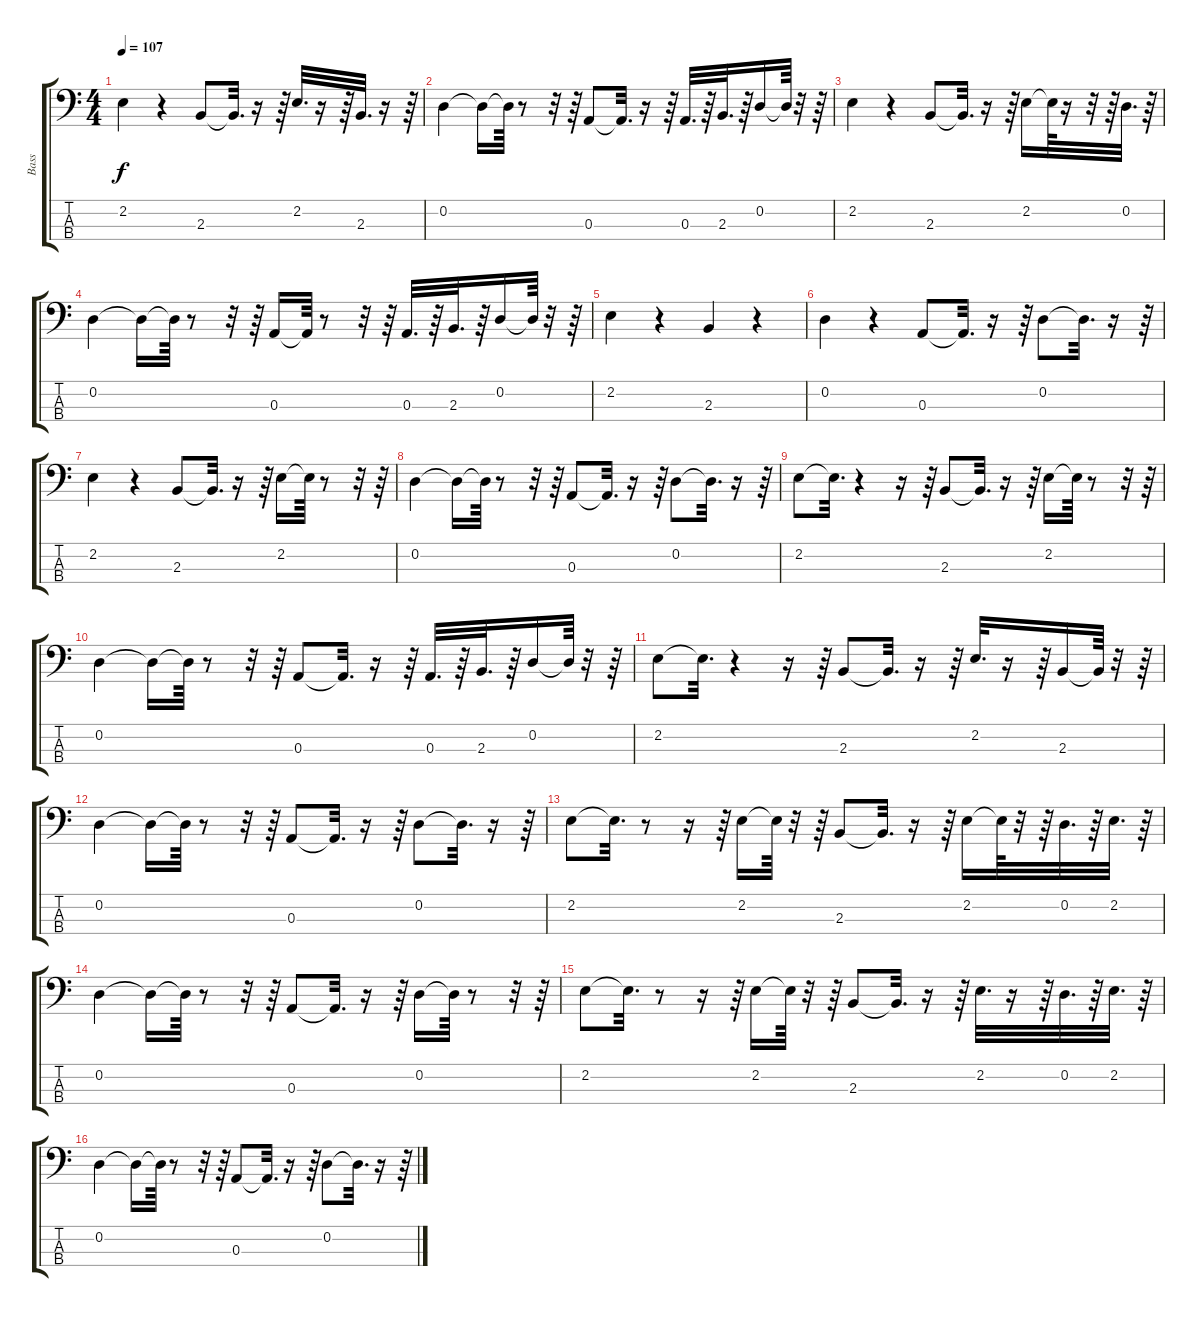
\track ("Bass" "Bass") {instrument electricbassfinger}
\staff {score tabs}
\tuning (G2 D2 A1 E1) {hide}
\ts (4 4)
\tempo 107
\clef f4
\ks c
2.2.4{dy f} r.4 2.3.8 2.3{t}.32{d} r.16 r.64 2.2.32{d} r.16 r.64 2.3.32{d} r.16 r.64 |
0.2.4 0.2{t}.16 0.2{t}.64 r.8 r.32 r.64 0.3.8 0.3{t}.32{d} r.16 r.64 0.3.32{d} r.64 2.3.32{d} r.64 0.2.16 0.2{t}.64 r.32 r.64 |
2.2.4 r.4 2.3.8 2.3{t}.32{d} r.16 r.64 2.2.16 2.2{t}.64 r.16 r.32 r.64 0.2.32{d} r.64 |
0.2.4 0.2{t}.16 0.2{t}.64 r.8 r.32 r.64 0.3.16 0.3{t}.64 r.8 r.32 r.64 0.3.32{d} r.64 2.3.32{d} r.64 0.2.16 0.2{t}.64 r.32 r.64 |
2.2.4 r.4 2.3.4 r.4 |
0.2.4 r.4 0.3.8 0.3{t}.32{d} r.16 r.64 0.2.8 0.2{t}.32{d} r.16 r.64 |
2.2.4 r.4 2.3.8 2.3{t}.32{d} r.16 r.64 2.2.16 2.2{t}.64 r.8 r.32 r.64 |
0.2.4 0.2{t}.16 0.2{t}.64 r.8 r.32 r.64 0.3.8 0.3{t}.32{d} r.16 r.64 0.2.8 0.2{t}.32{d} r.16 r.64 |
2.2.8 2.2{t}.32{d} r.4 r.16 r.64 2.3.8 2.3{t}.32{d} r.16 r.64 2.2.16 2.2{t}.64 r.8 r.32 r.64 |
0.2.4 0.2{t}.16 0.2{t}.64 r.8 r.32 r.64 0.3.8 0.3{t}.32{d} r.16 r.64 0.3.32{d} r.64 2.3.32{d} r.64 0.2.16 0.2{t}.64 r.32 r.64 |
2.2.8 2.2{t}.32{d} r.4 r.16 r.64 2.3.8 2.3{t}.32{d} r.16 r.64 2.2.32{d} r.16 r.64 2.3.16 2.3{t}.64 r.32 r.64 |
0.2.4 0.2{t}.16 0.2{t}.64 r.8 r.32 r.64 0.3.8 0.3{t}.32{d} r.16 r.64 0.2.8 0.2{t}.32{d} r.16 r.64 |
2.2.8 2.2{t}.32{d} r.8 r.16 r.64 2.2.16 2.2{t}.64 r.32 r.64 2.3.8 2.3{t}.32{d} r.16 r.64 2.2.16 2.2{t}.64 r.32 r.64 0.2.32{d} r.64 2.2.32{d} r.64 |
0.2.4 0.2{t}.16 0.2{t}.64 r.8 r.32 r.64 0.3.8 0.3{t}.32{d} r.16 r.64 0.2.16 0.2{t}.64 r.8 r.32 r.64 |
2.2.8 2.2{t}.32{d} r.8 r.16 r.64 2.2.16 2.2{t}.64 r.32 r.64 2.3.8 2.3{t}.32{d} r.16 r.64 2.2.32{d} r.16 r.64 0.2.32{d} r.64 2.2.32{d} r.64 |
0.2.4 0.2{t}.16 0.2{t}.64 r.8 r.32 r.64 0.3.8 0.3{t}.32{d} r.16 r.64 0.2.8 0.2{t}.32{d} r.16 r.64
